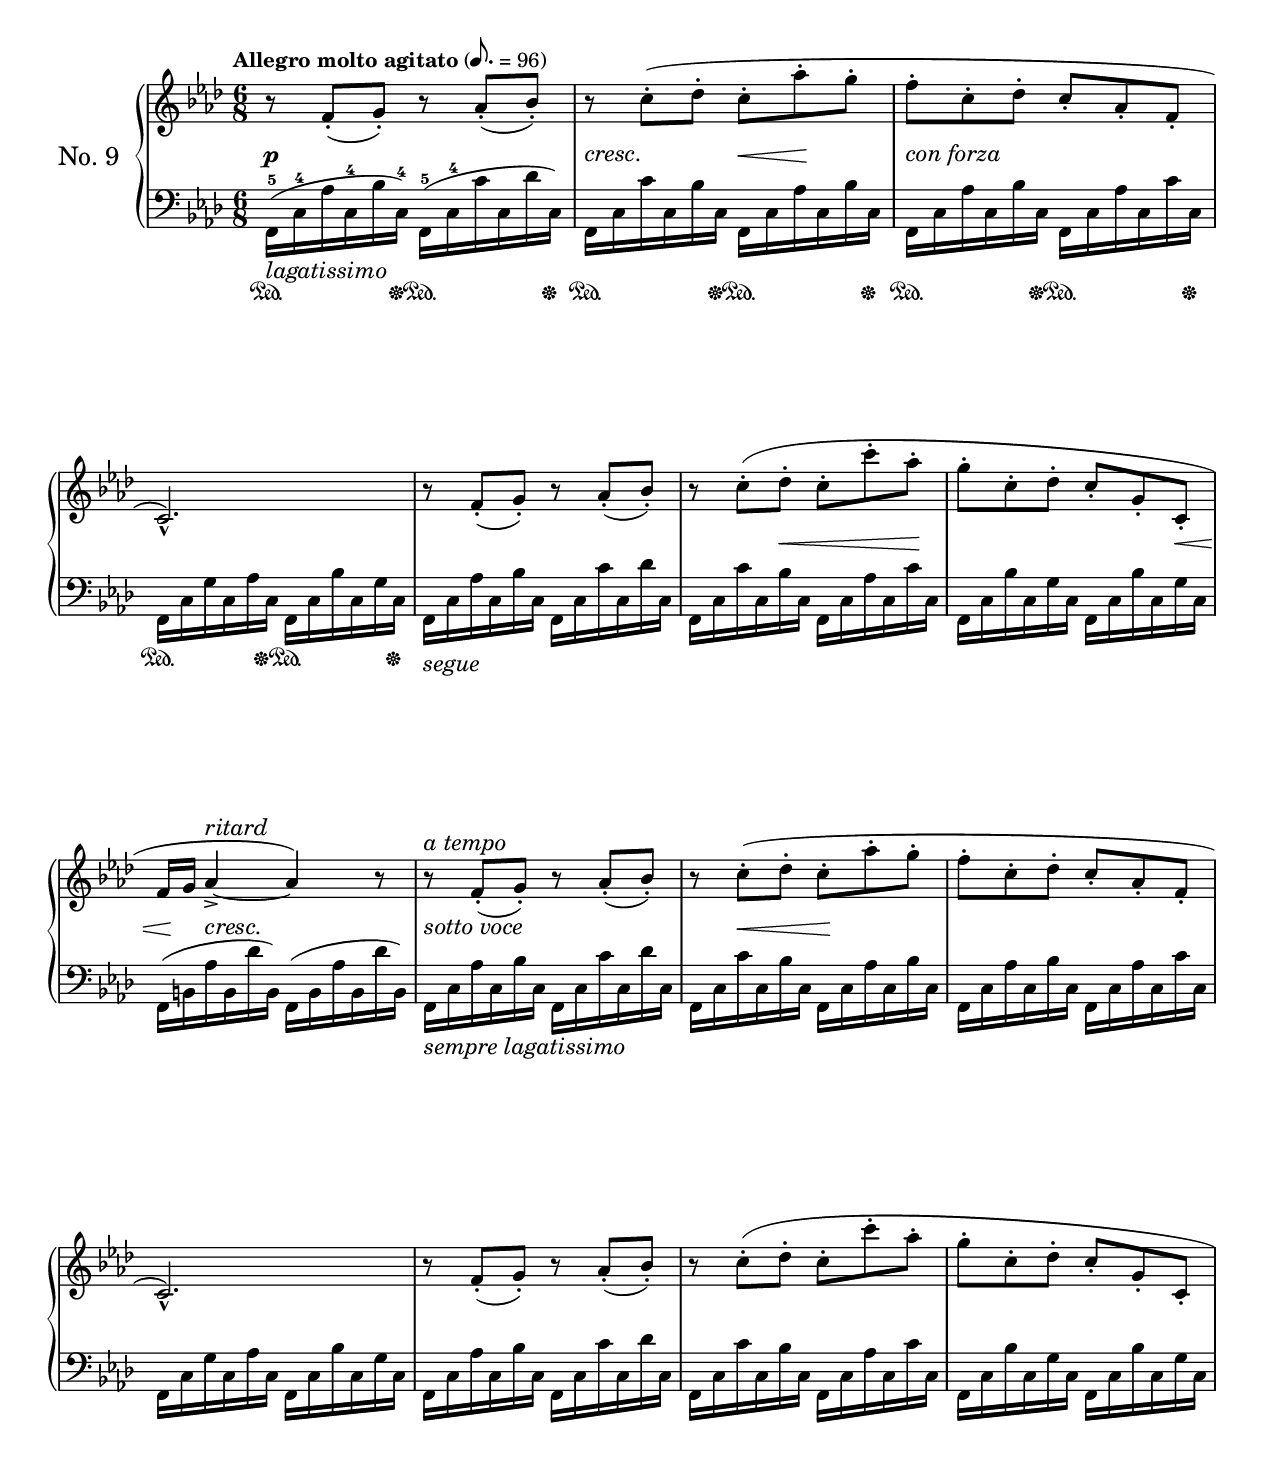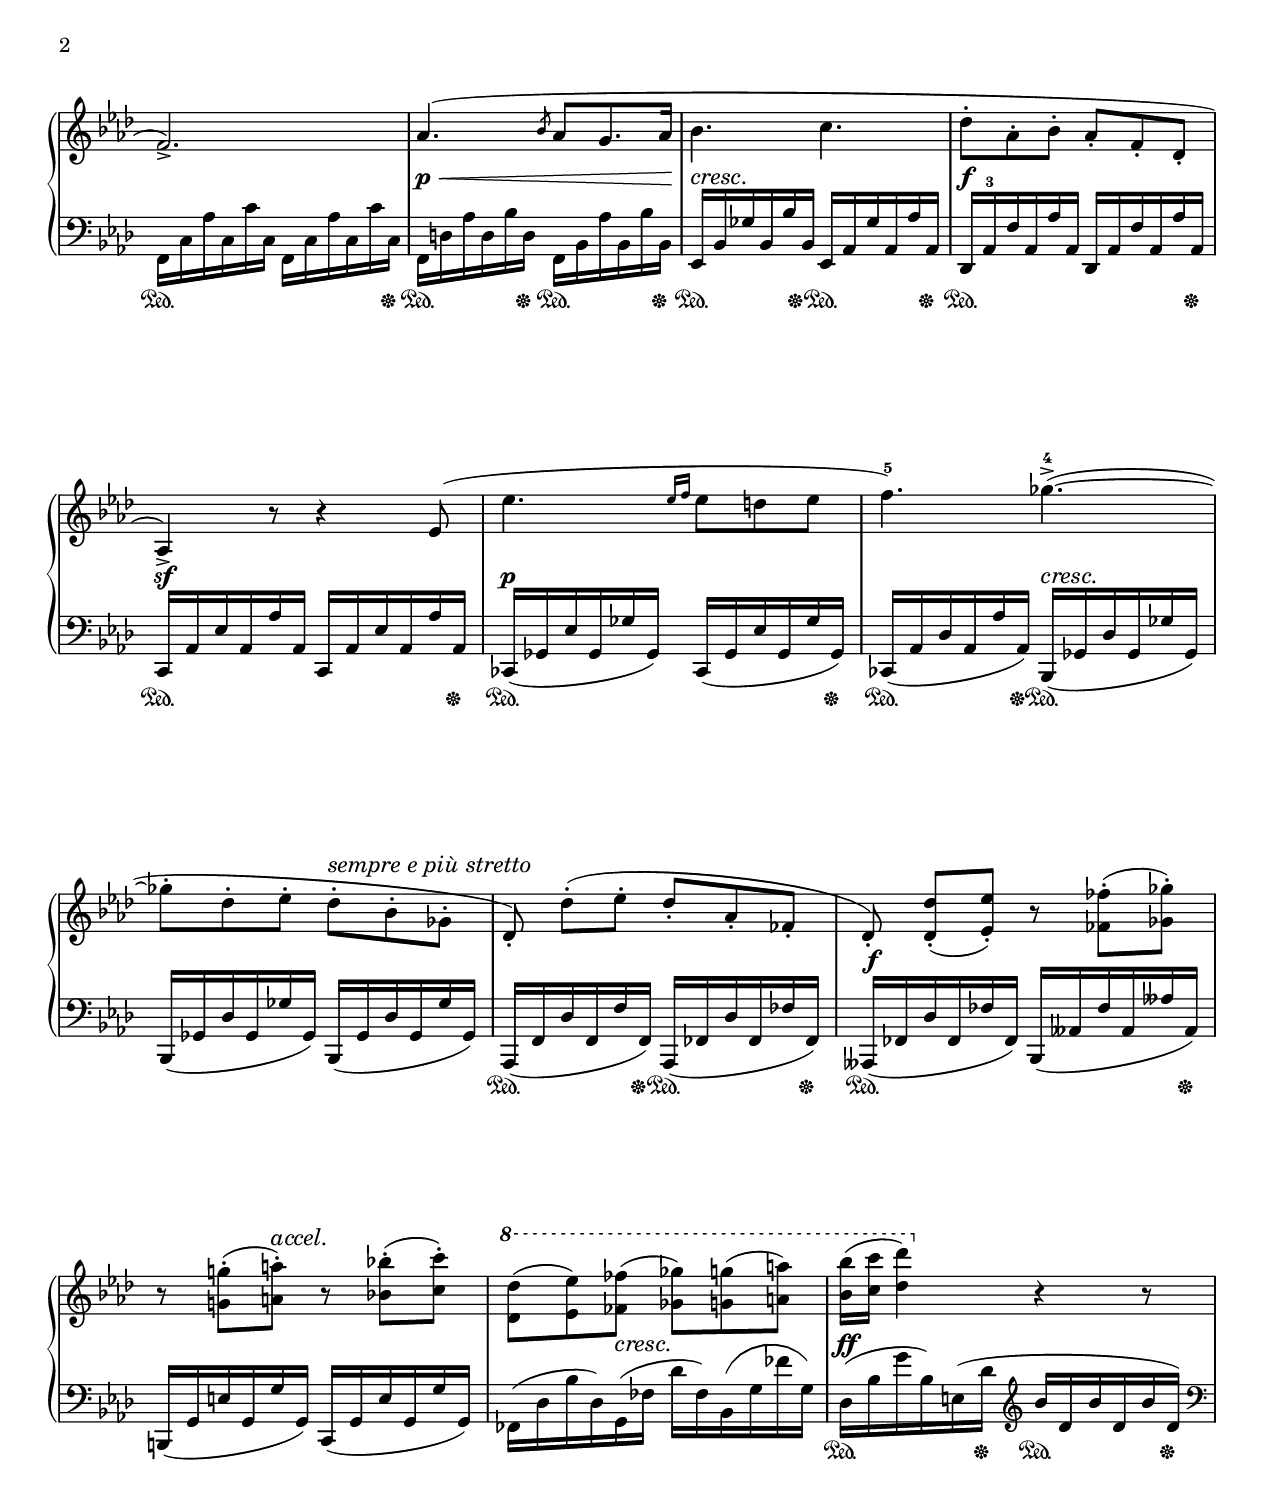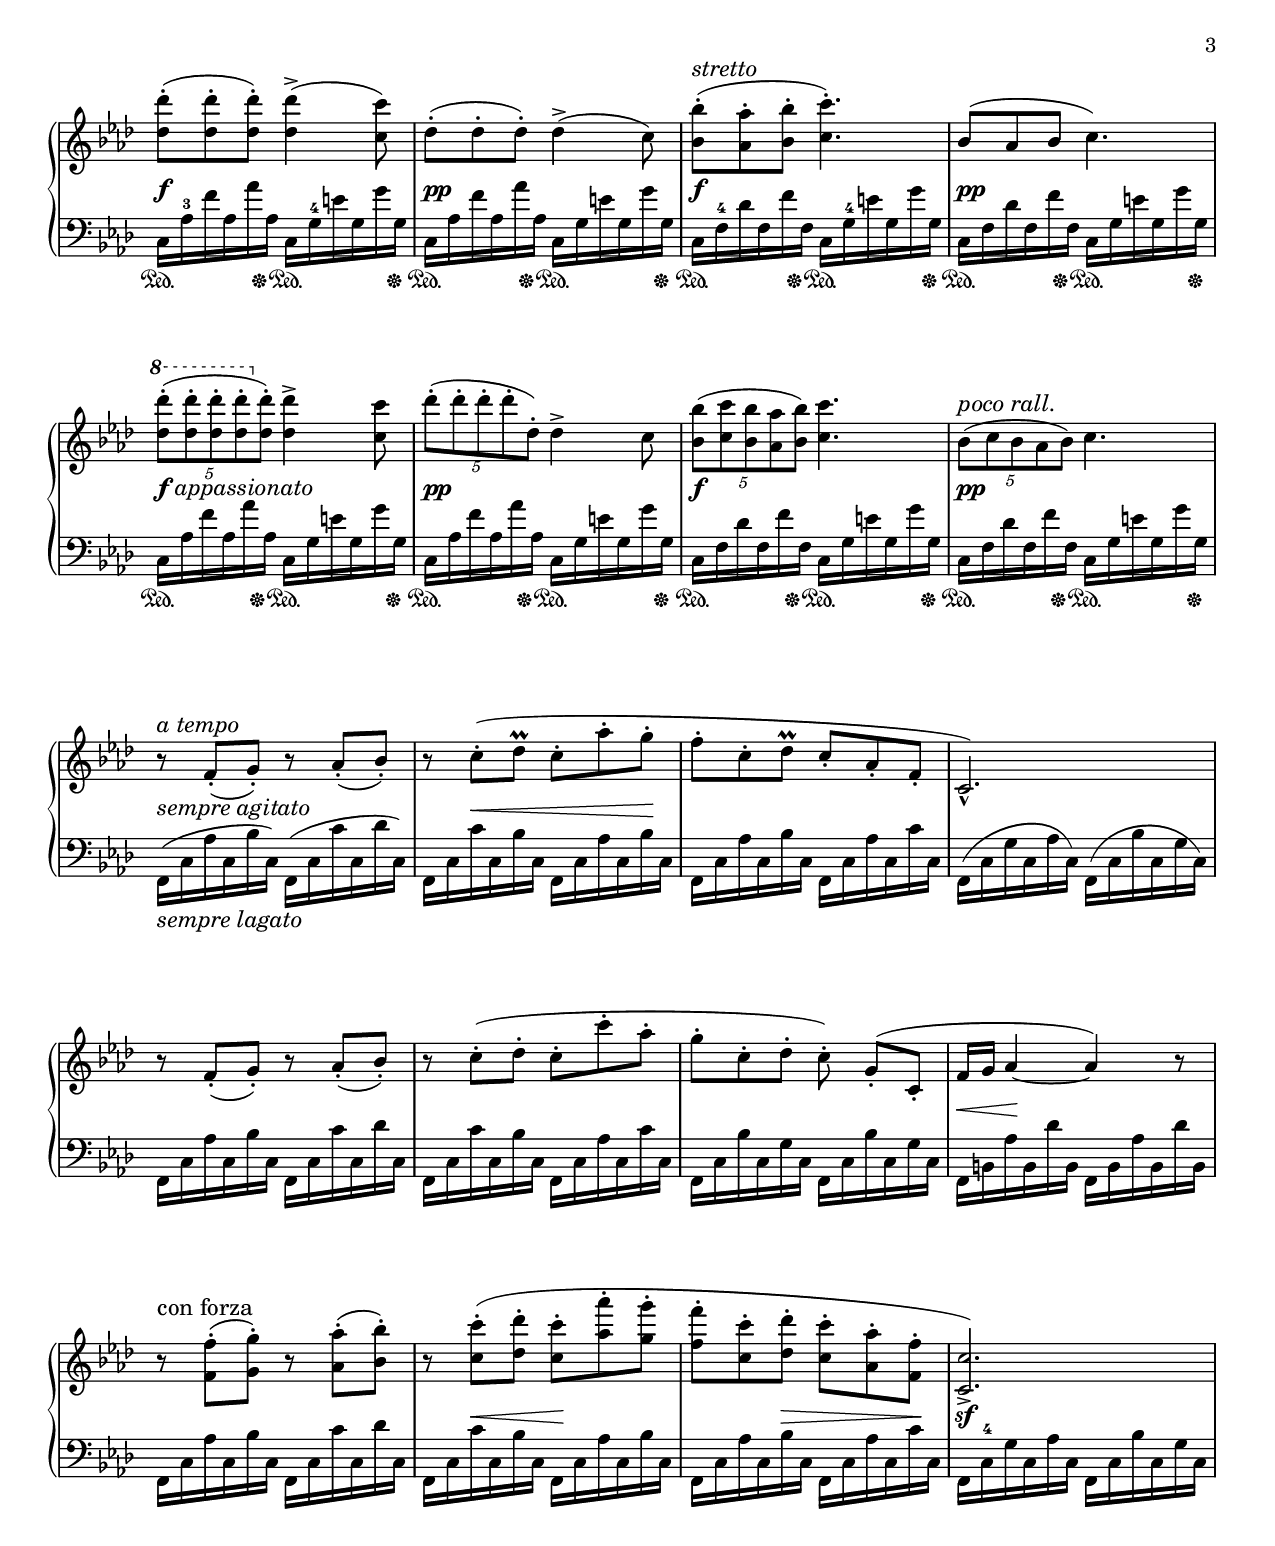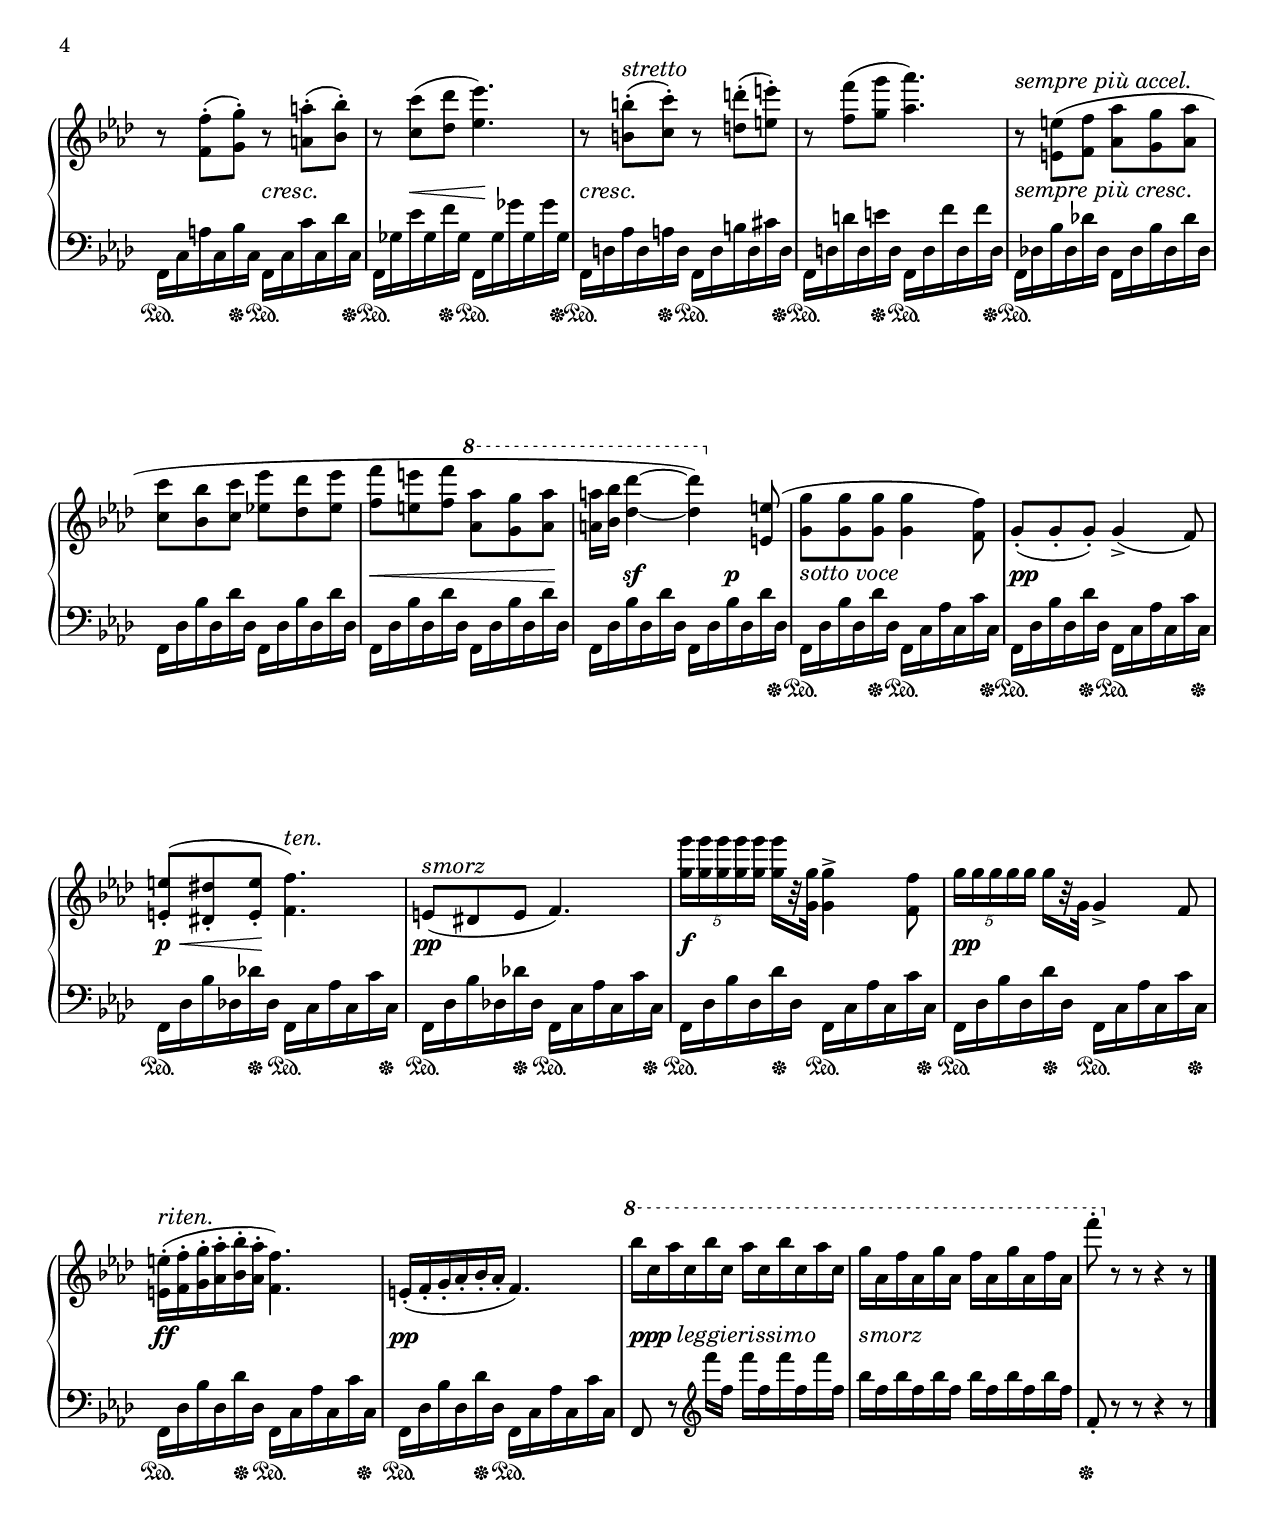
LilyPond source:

\version "2.22.1"

\include "includes/Header-paper-layout.ily"
%...+....1....+....2....+....3....+....4....+....5....+....6....+....7....+....

\version "2.22.1"
\language "english"

\include "Global.ily"
\include "articulate.ly"

lagatissimo = \markup \larger \italic "lagatissimo"
conForza = \markup \larger "con forza"
segue = \markup \larger \italic "segue"
ritard = \markup \larger \italic "ritard"
aTempo = \markup \larger \italic "a tempo"
sottoVoce = \markup \larger "sotto voce"
sempreLag = \markup \larger \italic "sempre lagatissimo"
sempreLagato = \markup \larger \italic "sempre lagato"
sempreStret = \markup \larger \italic "sempre e più stretto"
sempreCresc = \markup \larger \italic "sempre più cresc."
sempreAccel = \markup \larger \italic "sempre più accel."
sempreAgi = \markup \larger \italic "sempre agitato"
accel = \markup \larger \italic "accel."
stretto = \markup \larger \italic "stretto"
fAppas = \markup { \dynamic f \larger \italic "appassionato" }
pocoRall = \markup \larger \italic "poco rall."
ten = \markup \larger \italic "ten."
smorz = \markup \larger \italic "smorz"
riten = \markup \larger \italic "riten."
pppLeggier = \markup { \dynamic ppp \larger \italic "leggierissimo" }

slurShapeA = \shape #'((0 . -2) (0 . 1.25) (0 . 0) (0 . 0)) \etc
slurShapeB = \shape #'((0 . -2) (0 . 1.25) (0 . 0) (0 . 0)) \etc
slurShapeC = \shape #'(
                        ((0 . 0) (0 . 0) (0 . 0) (0 . 0))
                        ((-0.25 . 2) (-0.25 . 2) (-0.25 . 2) (-0.25 . 2))
                      ) \etc
slurShapeD = \shape #'((0 . -1) (0 . 1) (0.5 . 2) (0 . -1.5)) \etc
slurShapeE = \shape #'((0 . -1.5) (0 . 0.75) (0 . 0) (0 . 0)) \etc

global = {
  \time 6/8
  \key f \minor
  \accidentalStyle piano
}

rightHand = \relative {
  \global
  \tempo "Allegro molto agitato" 8. = 96
  
  r8 f'-.( g-.) r af-.( bf-.) |
  r8 c-.( df-. c-. af'-. g-. |
  f8-. c-. df-. c-. af-. f-. |
  c2.-^) |
  r8 f-.( g-.) r af-.( bf-.) |
  r8 c-.-\slurShapeA ( df-. c-. c'-. af-. |
  g8-. c,-. df-. c-. g-. c,-. |
  f16 g af4->~^\ritard af) r8 |
  
  \barNumberCheck 9
  r8^\aTempo f-.( g-.) r af-.( bf-.) |
  r8 c-.( df-. c-. af'-. g-. |
  f8-. c-. df-. c-. af-. f-. |
  c2.-^) |
  r8 f-.( g-.) r af-.( bf-.) |
  r8 c-.-\slurShapeB ( df-. c-. c'-. af-. |
  g8-. c,-. df-. c-. g-. c,-. |
  f2.)-> |
  
  \barNumberCheck 17
  af4.-\slurShapeC ( \slashedGrace { bf8 } af8 g8. af16 |
  bf4. c |
  df8-. af-. bf-. af-. f-. df-. |
  af4->) r8 r4 ef'8( |
  ef'4. \grace { ef16 f } ef8 d ef |
  f4.)-5 gf4.->~(-4 |
  gf8-. df-. ef-. df-.^\sempreStret bf-. gf-. |
  df8-.) df'-.([ ef-.] df-. af-. ff-. |
  
  \barNumberCheck 25
  df8-.) <df df'>-.[( <ef ef'>-.]) r <ff ff'>-.( <gf gf'>-.) |
  r8 <g g'>-.( <a a'>-.)^\accel r <bf bf'>-.( <c c'>-.) |
  \stemDown
  \ottava 1 <df df'>8( <ef ef'>) <ff ff'>( <gf gf'>) <g g'>( <a a'>) |
  \stemNeutral
  <bf bf'>16( <c c'> <df df'>4) \ottava 0 r r8 |
  \pageTurn
  <df, df'>8-.( q-. q-.) q4->( <c c'>8) |
  df8-.( df-. df-.) df4->( c8) |
  <bf bf'>8-.(^\stretto <af af'>-. <bf bf'>-. <c c'>4.-.) |
  bf8( af bf c4.) |
  
  \barNumberCheck 33
  \tuplet 5/3 { \ottava 1 <df' df'>8-.( q-. q-. q-. \ottava 0 <df, df'>-.) } 
    q4-> <c c'>8 |
  \tuplet 5/3 { df'8-.( df-. df-. df-. df,-.) } df4-> c8 |
  \tuplet 5/3 { <bf bf'>8( <c c'> <bf bf'> <af af'> <bf bf'>) } <c c'>4. |
  \tuplet 5/3 { bf8(^\pocoRall c bf af bf) } c4. |
  r8^\aTempo f,-.( g-.) r af-.( bf-.) |
  r8 c-.( df\prall c-. af'-. g-. |
  f8-. c-. df\prall c-. af-. f-.|
  c2.-^) |
  
  \barNumberCheck 41
  r8 f-.( g-.) r af-.( bf-.) |
  r8 c-.( df-. c-. c'-. af-. |
  g8-. c,-. df-. c-.) g-.^([ c,-.] |
  f16 g af4~ af) r8 | 
  r8^\conForza <f f'>-.( <g g'>-.) r <af af'>-.( <bf bf'>-.) |
  r8 <c c'>-.-\slurShapeE ( <df df'>-. <c c'>-. <af' af'>-. <g g'>-. |
  <f f'>8-. <c c'>-. <df df'>-. <c c'>-. <af af'>-. <f f'>-. |
  <c c'>2.->) |
  
  \barNumberCheck 49
  r8 <f f'>-.( <g g'>-.) r <a a'>-.( <bf bf'>-.) |
  r8 <c c'>( <df df'> <ef ef'>4.) |
  r8 <b b'>-.(^\stretto <c c'>-.) r <d d'>-.( <e e'>-.) |
  r8 <f f'>( <g g'> <af af'>4.) |
  r8^\sempreAccel <e, e'>( <f f'> <af af'> <g g'> <af af'> |
  <c c'>8 <bf bf'> <c c'> <ef ef'> <df df'> <ef ef'> |
  <f f'>8 <e e'> <f f'> \ottava 1 <af af'> <g g'> <af af'> |
  <a a'>16 <bf bf'> <df df'>4~ q4) \ottava 0 <e,, e'>8( |
  
  \barNumberCheck 57
  <g g'>8 q q q4 <f f'>8) |
  g8-.( g-. g-.) g4->( f8) |
  <e e'>8-.( <ds ds'>-. <e e'>-. <f f'>4.)^\ten |
  e8(^\smorz ds e f4.) |
  \tuplet 5/4 { <g' g'>16 q q q q } q[ r32 <g, g'>] q4-> <f f'>8 |
  \tuplet 5/4 { g'16 g g g g } g[ r32 g,] g4-> f8 |
  <e e'>16-.(^\riten <f f'>-. <g g'>-. <af af'>-. <bf bf'>-. <af af'>-. 
    <f f'>4.) |
  e16-.( f-. g-. af-. bf-. af-. f4.) |
  
  \barNumberCheck 65
  \ottava 1 bf''16 c, af' c, bf' c,  af' c, bf' c, af' c, |
  g'16 af, f' af, g' af,  f' af, g' af, f' af, |
  f''8-. \ottava 0 r r r4 r8 |
  \bar "|."
}

leftHand = \relative {
  \clef bass
  \global
  
  \stemDown
  f,16(-5_\lagatissimo c'-4 af' c,-4 bf' c,)-4  f,(-5 c'-4 c' c, df' c,) |
  f,16 c' c' c, bf' c,  f, c' af' c, bf' c, |
  f,16 c' af' c, bf' c,  f, c' af' c, c' c, |
  f,16 c' g' c, af' c,  f, c' bf' c, g' c, |
  f,16 c' af' c, bf' c,  f, c' c' c, df' c, |
  f,16 c' c' c, bf' c,  f, c' af' c, c' c, |
  f,16 c' bf' c, g' c,  f, c' bf' c, g' c, |
  f,16( b af' b, df' b,)  f( b af' b, df' b,) |
  
  \barNumberCheck 9
  f16 c' af' c, bf' c,  f, c' c' c, df' c, |
  f,16 c' c' c, bf' c,  f, c' af' c, bf' c, |
  f,16 c' af' c, bf' c,  f, c' af' c, c' c, |
  f,16 c' g' c, af' c,  f, c' bf' c, g' c, |
  f,16 c' af' c, bf' c,  f, c' c' c, df' c, |
  f,16 c' c' c, bf' c,  f, c' af' c, c' c, |
  f,16 c' bf' c, g' c,  f, c' bf' c, g' c, |
  f,16 c' af' c, c' c,  f, c' af' c, c' c,
  
  \barNumberCheck 17
  f,16 d' af' d, bf' d,  f, bf af' bf, bf' bf, |
  \stemNeutral
  ef,16 bf' gf' bf, bf' bf,  ef, af gf' af, af' af, |
  df,16 af'-3 f' af, af' af,  df, af' f' af, af' af, |
  c,16 af' ef' af, af' af,  c, af' ef' af, af' af, |
  cf,16( gf' ef' gf, gf' gf,)  cf,( gf' ef' gf, gf' gf,) |
  cf,16( af' df af af' af,)  bf,( gf' df' gf, gf' gf,) |
  bf,16( gf' df' gf, gf' gf,)  bf,( gf' df' gf, gf' gf,) |
  af,16( f' df' f, f' f,)  af,( ff' df' ff, ff' ff,) |
  
  \barNumberCheck 25
  aff,16( ff' df' ff, ff' ff,)  bf,( aff' ff' aff, aff' aff,) |
  b,16( g' e' g, g' g,)  c,( g' e' g, g' g,) |
  ff16( df' bf' df,) g,( ff' df' ff,) bf,( g' ff' g,) |
  df16( bf' g' bf,) e,( df' \clef treble bf' df, bf' df, bf' df,) \clef bass |
  c,16 af'-3 f' af, af' af,  c, g'-4 e' g, g' g, |
  c,16 af' f' af, af' af,  c, g' e' g, g' g, |
  c,16 f-4 df' f, f' f,  c g'-4 e' g, g' g, |
  c,16 f df' f, f' f,  c g' e' g, g' g, |
  
  \barNumberCheck 33
  c,16 af' f' af, af' af,  c, g' e' g, g' g, |
  c,16 af' f' af, af' af,  c, g' e' g, g' g, |
  c,16 f df' f, f' f,  c g' e' g, g' g, |
  c,16 f df' f, f' f,  c g' e' g, g' g, |
  \stemDown 
  f,16(_\sempreLagato c' af' c, bf' c,)  f,( c' c' c, df' c,) |
  f,16 c' c' c, bf' c,  f, c' af' c, bf' c, |
  f,16 c' af' c, bf' c,  f, c' af' c, c' c, |
  f,16-\slurShapeD ( c' g' c, af' c,)  f,( c' bf' c, g' c,) |
  
  \barNumberCheck 41
  f,16 c' af' c, bf' c,  f, c' c' c, df' c, |
  f,16 c' c' c, bf' c,  f, c' af' c, c' c, |
  f,16 c' bf' c, g' c,  f, c' bf' c, g' c, |
  f,16 b af' b, df' b,  f b af' b, df' b, |
  f16 c' af' c, bf' c,  f, c' c' c, df' c, |
  f,16 c' c' c, bf' c,  f, c' af' c, bf' c, |
  f,16 c' af' c, bf' c,  f, c' af' c, c' c, |
  f,16 c'-4 g' c, af' c,  f, c' bf' c, g' c, |
  
  \barNumberCheck 49
  f,16 c' a' c, bf' c,  f, c' c' c, df' c, |
  f,16 gf' ef' gf, f' gf,  f, gf' gf' gf, gf' gf, |
  f,16 d' af' d, a' d,  f, d' b' d, cs' d, |
  f,16 d' d' d, e' d,  f, d' f' d, f' d, |
  \repeat unfold 4 { f,16 df' bf' df, df' df,  f, df' bf' df, df' df, | }
  
  \barNumberCheck 57
  \repeat unfold 8 { f,16 df' bf' df, df' df,  f, c' af' c, c' c, | }
  
  \barNumberCheck 65
  \stemNeutral
  f,8 r \clef treble f''''16 f,  f' f, f' f, f' f, |
  bf16 f bf f bf f  bf f bf f bf f |
  f,8-. r r r4 r8 |
}

dynamics = {
  \override DynamicTextSpanner.style = #'none
  \override TextScript.Y-offset = -0.5

  s2.\p |
  s4.\cresc s8\< s4\! |
  s2.^\conForza |
  s2. * 2 |
  s4 s\< s8 s\! |
  s2 s8 s\< |
  s32 s\! s16 s8\cresc s2 |
  
  \barNumberCheck 9
  s2.^\sottoVoce |
  s8 s4\< s8\! s4 |
  s2. * 6 |
  
  \barNumberCheck 17
  s2.\p\< |
  s2.\cresc |
  s2.\f |
  s2.\sf |
  s2.\p |
  s4. s\cresc |
  s2. * 2 |
  
  \barNumberCheck 25
  s2.\f |
  s2. |
  s4 s2\cresc |
  s2.\ff |
  s2.\f |
  s2.-\tweak X-offset 0 \pp |
  s2.\f |
  s2.-\tweak X-offset 0 \pp |
  
  \barNumberCheck 33
  s2.^\fAppas |
  s2.-\tweak X-offset 0 \pp |
  s2.\f |
  s2.-\tweak X-offset 0 \pp |
  s2.^\sempreAgi
  s8 s\< s s4 s8\!
  s2. * 2 |
  
  \barNumberCheck 41
  s2. * 3 |
  s8\< s4\! s4. |
  s2. |
  s8 s\< s s4.\! | 
  s4 s8\> s4 s8\! |
  s2.\sf |
  
  \barNumberCheck 49
  s4. s\cresc |
  s8 s4\< s4.\! |
  s2.\cresc |
  s2.\! |
  s2.^\sempreCresc |
  s2. |
  s2\< s8 s\! |
  s8 s4\sf s8 s4\p |
  
  \barNumberCheck 57
  s2.^\sottoVoce |
  s2.-\tweak X-offset 0 \pp |
  s4\p\< s8\! s4. |
  s2.\pp |
  s2.\f |
  s2.-\tweak X-offset 0 \pp |
  s2.\ff |
  s2.\pp |
  
  \barNumberCheck 65
  s2.^\pppLeggier |
  s2.^\smorz |
  s2. |
}

pedal = {
  \override TextScript.Y-offset = -0.5
  
  \repeat unfold 3 {
    s4\sustainOn s16 s\sustainOff s4\sustainOn s16 s\sustainOff |
  }
  s4\sustainOn s16 s-\tweak X-offset -1.25 \sustainOff s4\sustainOn s16 
    s\sustainOff |
  s2.^\segue |
  s2. * 3 |
  
  \barNumberCheck 9
  s2.-\sempreLag |
  s2. * 6 |
  s2\sustainOn s8. s16\sustainOff |
  
  \barNumberCheck 17
  s4\sustainOn s16 s\sustainOff s4\sustainOn s16 s\sustainOff |
  s4\sustainOn s16 s-\tweak X-offset -1.5 \sustainOff s4\sustainOn s16 
    s\sustainOff |
  \repeat unfold 3 { s2\sustainOn s8. s16\sustainOff | }
  s4\sustainOn s16 s\sustainOff s4.\sustainOn |
  s2. |
  s4\sustainOn s16 s\sustainOff s4\sustainOn s16 s\sustainOff |
  
  \barNumberCheck 25
  s2\sustainOn s8. s16\sustainOff |
  s2. * 2 |
  s4\sustainOn s16 s\sustainOff s4\sustainOn s16 s\sustainOff |
  \repeat unfold 4 { s4\sustainOn s16 s-\tweak X-offset -1.5 \sustainOff 
                     s4\sustainOn s16 s\sustainOff | }
  
  \barNumberCheck 33
  \repeat unfold 4 { s4\sustainOn s16 s-\tweak X-offset -1.5 \sustainOff 
                     s4\sustainOn s16 s\sustainOff | }
  s2. * 4 |
  
  \barNumberCheck 41
  s2. * 8 |
  
  \barNumberCheck 49
  \repeat unfold 4 { s4\sustainOn s16 s-\tweak X-offset -2 \sustainOff 
                     s4\sustainOn s16 s\sustainOff | }
  s2.\sustainOn |
  s2. * 2 |
  s2 s8 s16 s\sustainOff |
  
  \barNumberCheck 57
  \repeat unfold 7 { s4\sustainOn s16 s-\tweak X-offset -2 \sustainOff 
                     s4\sustainOn s16 s\sustainOff | }
  s4\sustainOn s16 s-\tweak X-offset -2 \sustainOff s4.\sustainOn
  
  \barNumberCheck 65
  s2. * 2 |
  s2.\sustainOff |
}

etude-nine-header = \header { }

etude-nine-music = {
  \new PianoStaff \with { instrumentName = \markup \huge "No. 9" } <<
    \new Staff = "upper" \rightHand
    \new Dynamics = "dynamics" \dynamics
    \new Staff = "lower" \leftHand
    \new Dynamics = "pedal" \pedal
  >>
}

etude-nine-midi = \book {
  \bookOutputName "Fredric-Chopin-Etudes-Op10-No9"
  \score { 
    \articulate << 
      \new Staff = "upper" << \rightHand \dynamics \pedal >>
      \new Staff = "lower" << \leftHand \dynamics \pedal >>
    >>
    \midi {
      \context {
        \Staff
        \consists "Dynamic_performer"
      }
      \context {
        \Voice
        \remove "Dynamic_performer"
      }    
    }
  }
}



\bookpart {
  \etude-nine-header
  \score {
    \etude-nine-music
  }
}

\etude-nine-midi
